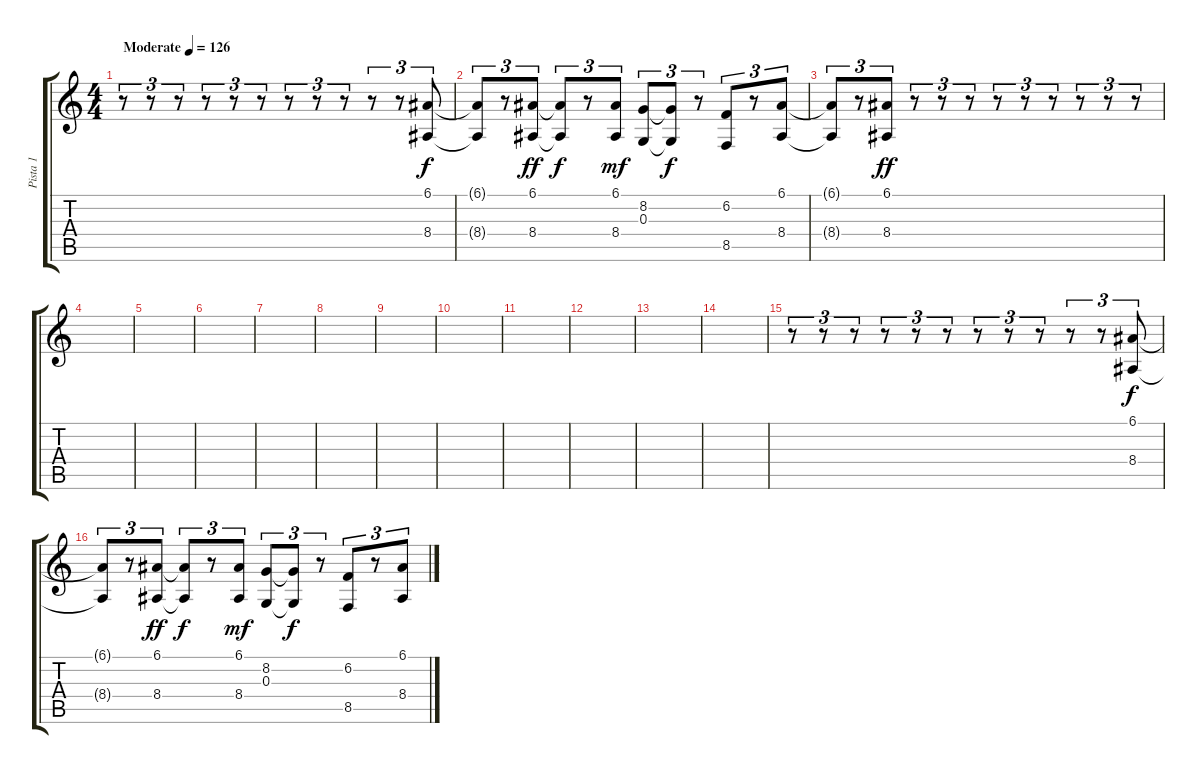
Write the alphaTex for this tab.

\track ("Pista 1" "Pista 1") {instrument lead2sawtooth}
\staff {score tabs}
\tuning (E4 B3 G3 D3 A2 E2) {hide}
\ts (4 4)
\tempo (126 "Moderate")
\clef g2
\ks c
r.8{tu (3 2) dy f instrument lead2sawtooth} r.8{tu (3 2)} r.8{tu (3 2)} r.8{tu (3 2)} r.8{tu (3 2)} r.8{tu (3 2)} r.8{tu (3 2)} r.8{tu (3 2)} r.8{tu (3 2)} r.8{tu (3 2)} r.8{tu (3 2)} (6.1 8.4).8{tu (3 2)} |
(6.1{t} 8.4{t}).8{tu (3 2)} r.8{tu (3 2)} (6.1 8.4).8{tu (3 2) dy ff} (6.1{t} 8.4{t}).8{tu (3 2) dy f} r.8{tu (3 2)} (6.1 8.4).8{tu (3 2) dy mf} (8.2 0.3).8{tu (3 2)} (8.2{t} 0.3{t}).8{tu (3 2) dy f} r.8{tu (3 2)} (6.2 8.5).8{tu (3 2)} r.8{tu (3 2)} (6.1 8.4).8{tu (3 2)} |
(6.1{t} 8.4{t}).8{tu (3 2)} r.8{tu (3 2)} (6.1 8.4).8{tu (3 2) dy ff} r.8{tu (3 2)} r.8{tu (3 2)} r.8{tu (3 2)} r.8{tu (3 2)} r.8{tu (3 2)} r.8{tu (3 2)} r.8{tu (3 2)} r.8{tu (3 2)} r.8{tu (3 2)} |
|
|
|
|
|
|
|
|
|
|
|
r.8{tu (3 2)} r.8{tu (3 2)} r.8{tu (3 2)} r.8{tu (3 2)} r.8{tu (3 2)} r.8{tu (3 2)} r.8{tu (3 2)} r.8{tu (3 2)} r.8{tu (3 2)} r.8{tu (3 2)} r.8{tu (3 2)} (6.1 8.4).8{tu (3 2) dy f} |
(6.1{t} 8.4{t}).8{tu (3 2)} r.8{tu (3 2)} (6.1 8.4).8{tu (3 2) dy ff} (6.1{t} 8.4{t}).8{tu (3 2) dy f} r.8{tu (3 2)} (6.1 8.4).8{tu (3 2) dy mf} (8.2 0.3).8{tu (3 2)} (8.2{t} 0.3{t}).8{tu (3 2) dy f} r.8{tu (3 2)} (6.2 8.5).8{tu (3 2)} r.8{tu (3 2)} (6.1 8.4).8{tu (3 2)}
